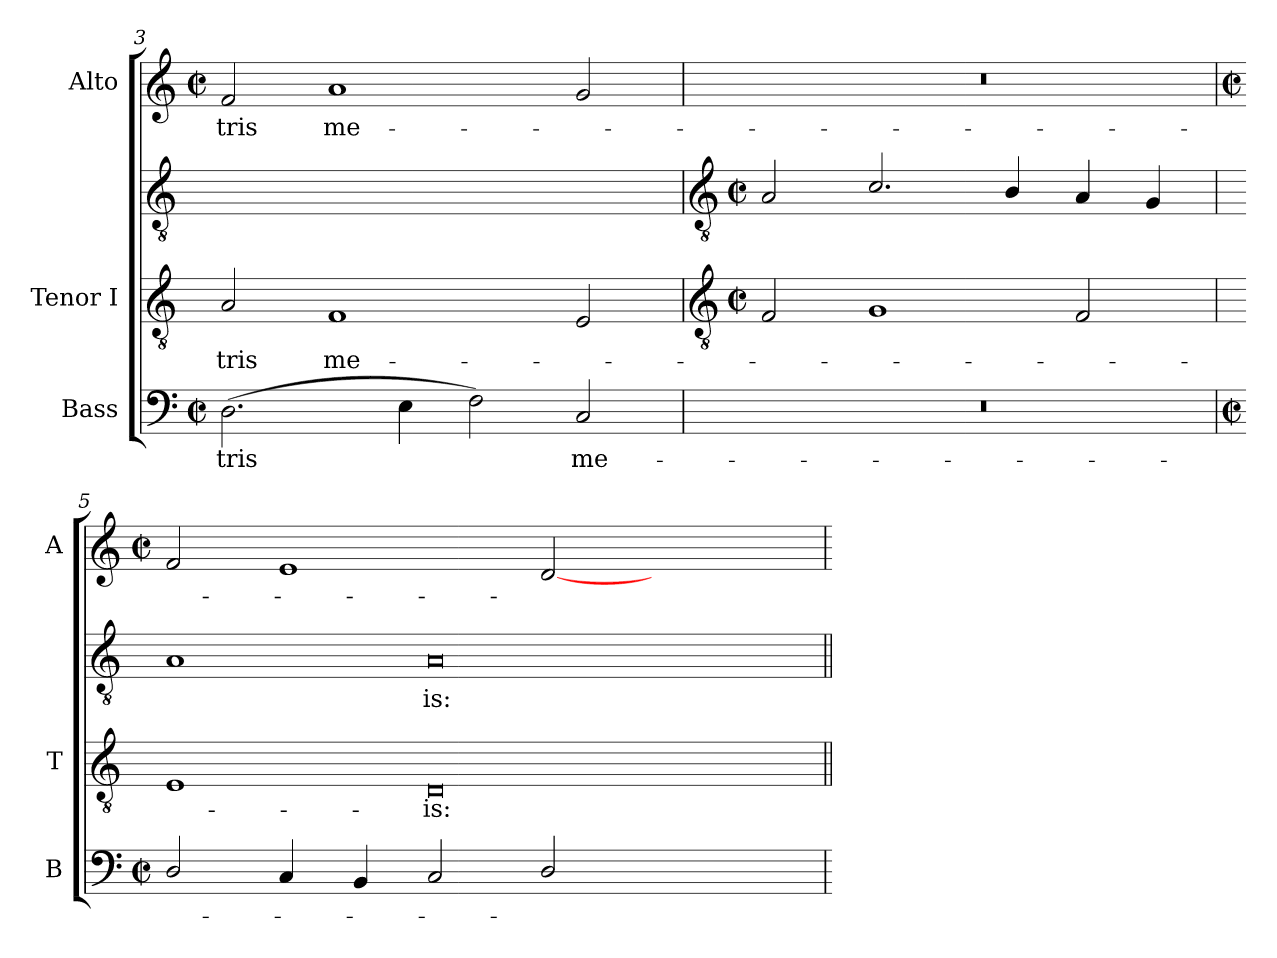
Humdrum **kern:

**kern	**text	**kern	**text	**kern	**text	**kern	**text
*part3	*part3	*part2	*part2	*part2	*part2	*part1	*part1
*staff4	*staff4	*staff3	*staff3	*staff2	*staff2	*staff1	*staff1
*I"Bass	*	*I"Tenor I	*	*	*	*I"Alto	*
*I'B	*	*I'T	*	*	*	*I'A	*
*clefF4	*	*clefGv2	*	*clefGv2	*	*clefG2	*
*k[]	*	*k[]	*	*k[]	*	*k[]	*
*C:	*	*C:	*	*C:	*	*C:	*
*M4/2	*	*	*	*	*	*M4/2	*
*met(c|)	*	*	*	*	*	*met(c|)	*
=3A	=3A	=3A	=3A	=3A	=3A	=3A	=3A
!	!LO:LY:b	!	!LO:LY:b	!	!	!	!LO:LY:b
(>2.D	-tris	2A	-tris	0ryy	.	2f	-tris
!	!	!	!LO:LY:b	!	!	!	!LO:LY:b
.	.	1F	me-	.	.	1a	me-
4E	.	.	.	.	.	.	.
2F)	.	.	.	.	.	.	.
!	!LO:LY:b	!	!	!	!	!	!
2C	me-	2E	.	.	.	2g	.
!!LO:LB:g=z
=4	=4	=4	=4	=4	=4	=4	=4
*	*	*clefGv2	*	*clefGv2	*	*	*
*	*	*M4/2	*	*M4/2	*	*	*
*	*	*met(c|)	*	*met(c|)	*	*	*
0r	.	2F	.	2A	.	0r	.
.	.	1G	.	2.c/	.	.	.
.	.	.	.	4B/	.	.	.
.	.	2F	.	4A	.	.	.
.	.	.	.	4G	.	.	.
!!LO:LB:g=z
=5	=5	=5	=5	=5	=5	=5	=5
*M4/2	*	*	*	*	*	*M4/2	*
*met(c|)	*	*	*	*	*	*met(c|)	*
2D/	.	1E	.	1A	.	2f	.
4C	.	.	.	.	.	1e	.
4BB	.	.	.	.	.	.	.
!	!	!	!LO:LY:b	!	!LO:LY:b	!	!
2C	.	0D	is:	0A	is:	.	.
2D/	.	.	.	.	.	[2d	.
1ryy	.	.	.	.	.	1ryy	.
=	=	=||	=	=||	=	=	=
*-	*-	*-	*-	*-	*-	*-	*-
